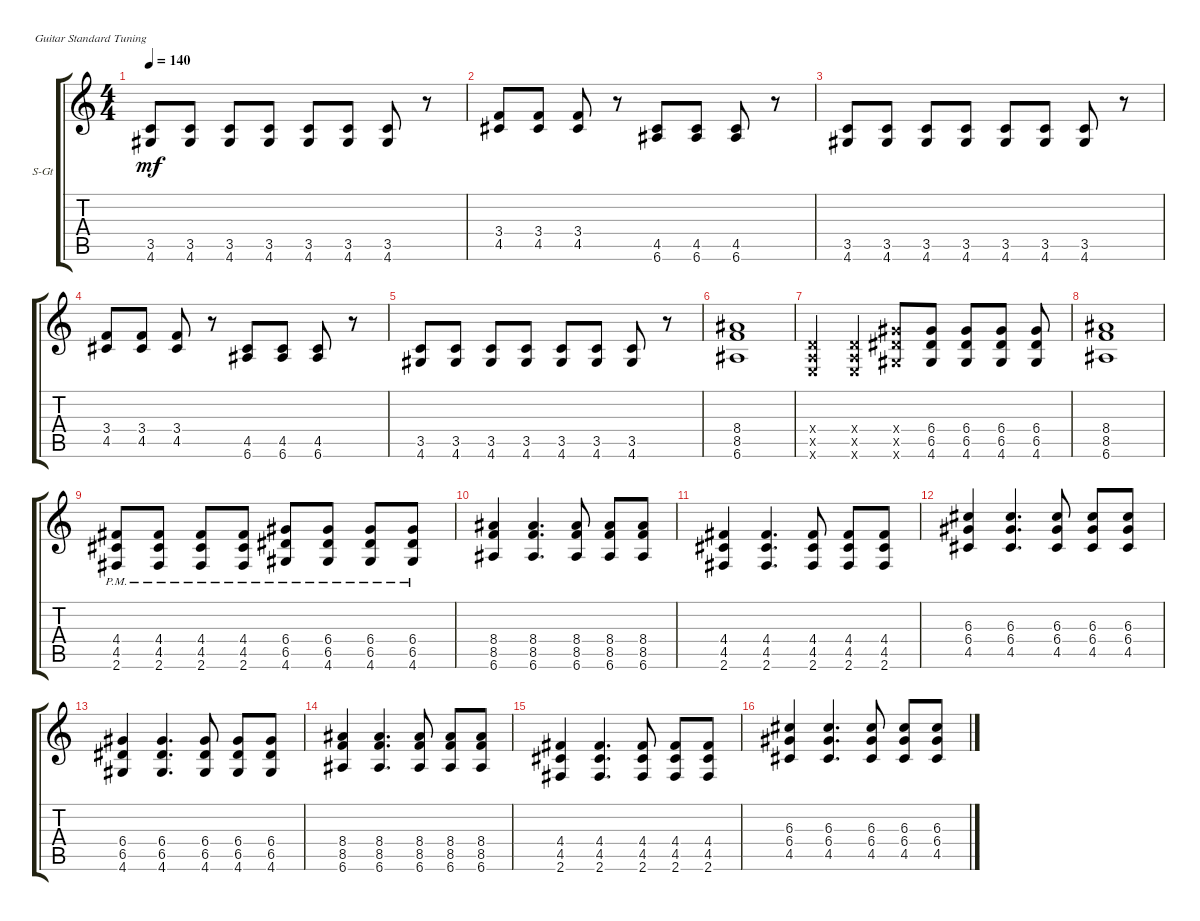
\defaultSystemsLayout 4
\bracketExtendMode groupsimilarinstruments
\firstSystemTrackNameOrientation horizontal
\otherSystemsTrackNameOrientation horizontal
\track ("Steel Guitar" "S-Gt") {instrument acousticguitarsteel}
\staff {score tabs}
\tuning (E4 B3 G3 D3 A2 E2)
\ts (4 4)
\tempo 140
\clef g2
\ks c
(3.5 4.6).8{dy mf} (3.5 4.6).8 (3.5 4.6).8 (3.5 4.6).8 (3.5 4.6).8 (3.5 4.6).8 (3.5 4.6).8 r.8 |
(3.4 4.5).8 (3.4 4.5).8 (3.4 4.5).8 r.8 (4.5 6.6).8 (4.5 6.6).8 (4.5 6.6).8 r.8 |
(3.5 4.6).8 (3.5 4.6).8 (3.5 4.6).8 (3.5 4.6).8 (3.5 4.6).8 (3.5 4.6).8 (3.5 4.6).8 r.8 |
(3.4 4.5).8 (3.4 4.5).8 (3.4 4.5).8 r.8 (4.5 6.6).8 (4.5 6.6).8 (4.5 6.6).8 r.8 |
(3.5 4.6).8 (3.5 4.6).8 (3.5 4.6).8 (3.5 4.6).8 (3.5 4.6).8 (3.5 4.6).8 (3.5 4.6).8 r.8 |
(6.6 8.5 8.4).1 |
(0.6{x} 0.5{x} 0.4{x}).4 (0.4{x} 0.5{x} 0.6{x}).4 (4.6{x} 6.4{x} 6.5{x}).8 (4.6 6.5 6.4).8 (4.6 6.5 6.4).8 (4.6 6.5 6.4).8 (4.6 6.5 6.4).8 |
(6.6 8.5 8.4).1 |
(2.6{pm} 4.5{pm} 4.4{pm}).8 (2.6{pm} 4.5{pm} 4.4{pm}).8 (2.6{pm} 4.5{pm} 4.4{pm}).8 (2.6{pm} 4.5{pm} 4.4{pm}).8 (4.6{pm} 6.5{pm} 6.4{pm}).8 (4.6{pm} 6.5{pm} 6.4{pm}).8 (4.6{pm} 6.5{pm} 6.4{pm}).8 (4.6{pm} 6.5{pm} 6.4{pm}).8 |
(6.6 8.5 8.4).4 (6.6 8.5 8.4).4{d} (6.6 8.5 8.4).8 (8.4 8.5 6.6).8 (8.4 8.5 6.6).8 |
(2.6 4.5 4.4).4 (2.6 4.5 4.4).4{d} (2.6 4.5 4.4).8 (2.6 4.5 4.4).8 (2.6 4.5 4.4).8 |
(4.5 6.4 6.3).4 (4.5 6.4 6.3).4{d} (4.5 6.4 6.3).8 (4.5 6.4 6.3).8 (4.5 6.4 6.3).8 |
(4.6 6.5 6.4).4 (6.4 6.5 4.6).4{d} (6.4 6.5 4.6).8 (6.4 6.5 4.6).8 (6.4 6.5 4.6).8 |
(6.6 8.5 8.4).4 (6.6 8.5 8.4).4{d} (6.6 8.5 8.4).8 (8.4 8.5 6.6).8 (8.4 8.5 6.6).8 |
(2.6 4.5 4.4).4 (2.6 4.5 4.4).4{d} (2.6 4.5 4.4).8 (2.6 4.5 4.4).8 (2.6 4.5 4.4).8 |
(4.5 6.4 6.3).4 (4.5 6.4 6.3).4{d} (4.5 6.4 6.3).8 (4.5 6.4 6.3).8 (4.5 6.4 6.3).8
